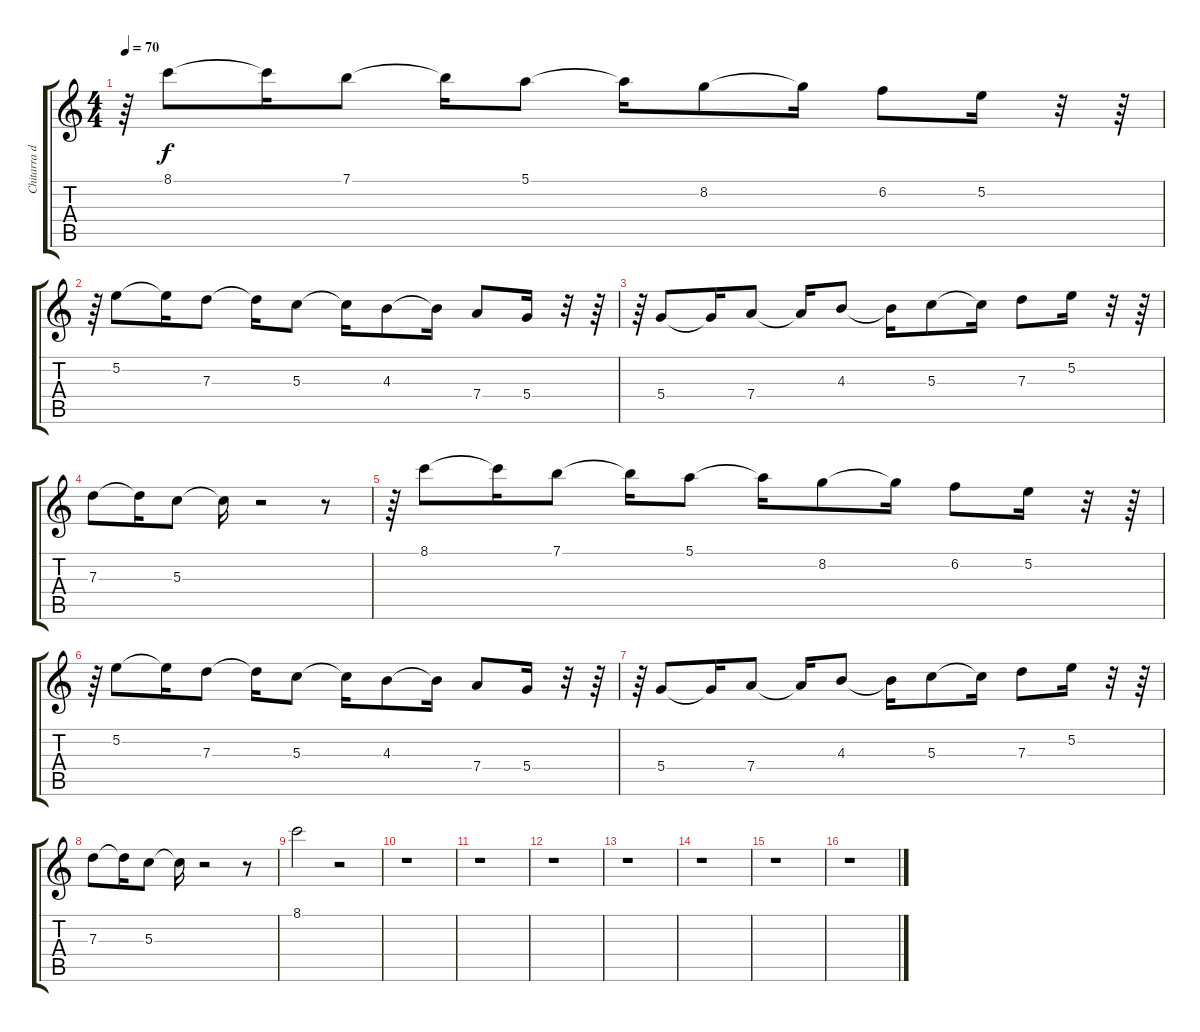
\track ("Chitarra distorta 2" "Chitarra d") {instrument distortionguitar}
\staff {score tabs}
\tuning (E4 B3 G3 D3 A2 E2) {hide}
\ts (4 4)
\tempo 70
\clef g2
\ks c
r.64{dy f instrument distortionguitar} 8.1.8 8.1{t}.16 7.1.8 7.1{t}.16 5.1.8 5.1{t}.16 8.2.8 8.2{t}.16 6.2.8 5.2.16 r.32 r.64 |
r.64 5.2.8 5.2{t}.16 7.3.8 7.3{t}.16 5.3.8 5.3{t}.16 4.3.8 4.3{t}.16 7.4.8 5.4.16 r.32 r.64 |
r.64 5.4.8 5.4{t}.16 7.4.8 7.4{t}.16 4.3.8 4.3{t}.16 5.3.8 5.3{t}.16 7.3.8 5.2.16 r.32 r.64 |
7.3.8 7.3{t}.16 5.3.8 5.3{t}.16 r.2 r.8 |
r.64 8.1.8 8.1{t}.16 7.1.8 7.1{t}.16 5.1.8 5.1{t}.16 8.2.8 8.2{t}.16 6.2.8 5.2.16 r.32 r.64 |
r.64 5.2.8 5.2{t}.16 7.3.8 7.3{t}.16 5.3.8 5.3{t}.16 4.3.8 4.3{t}.16 7.4.8 5.4.16 r.32 r.64 |
r.64 5.4.8 5.4{t}.16 7.4.8 7.4{t}.16 4.3.8 4.3{t}.16 5.3.8 5.3{t}.16 7.3.8 5.2.16 r.32 r.64 |
7.3.8 7.3{t}.16 5.3.8 5.3{t}.16 r.2 r.8 |
8.1.2 r.2{volume 7} |
r.1 |
r.1 |
r.1 |
r.1 |
r.1 |
r.1 |
r.1
